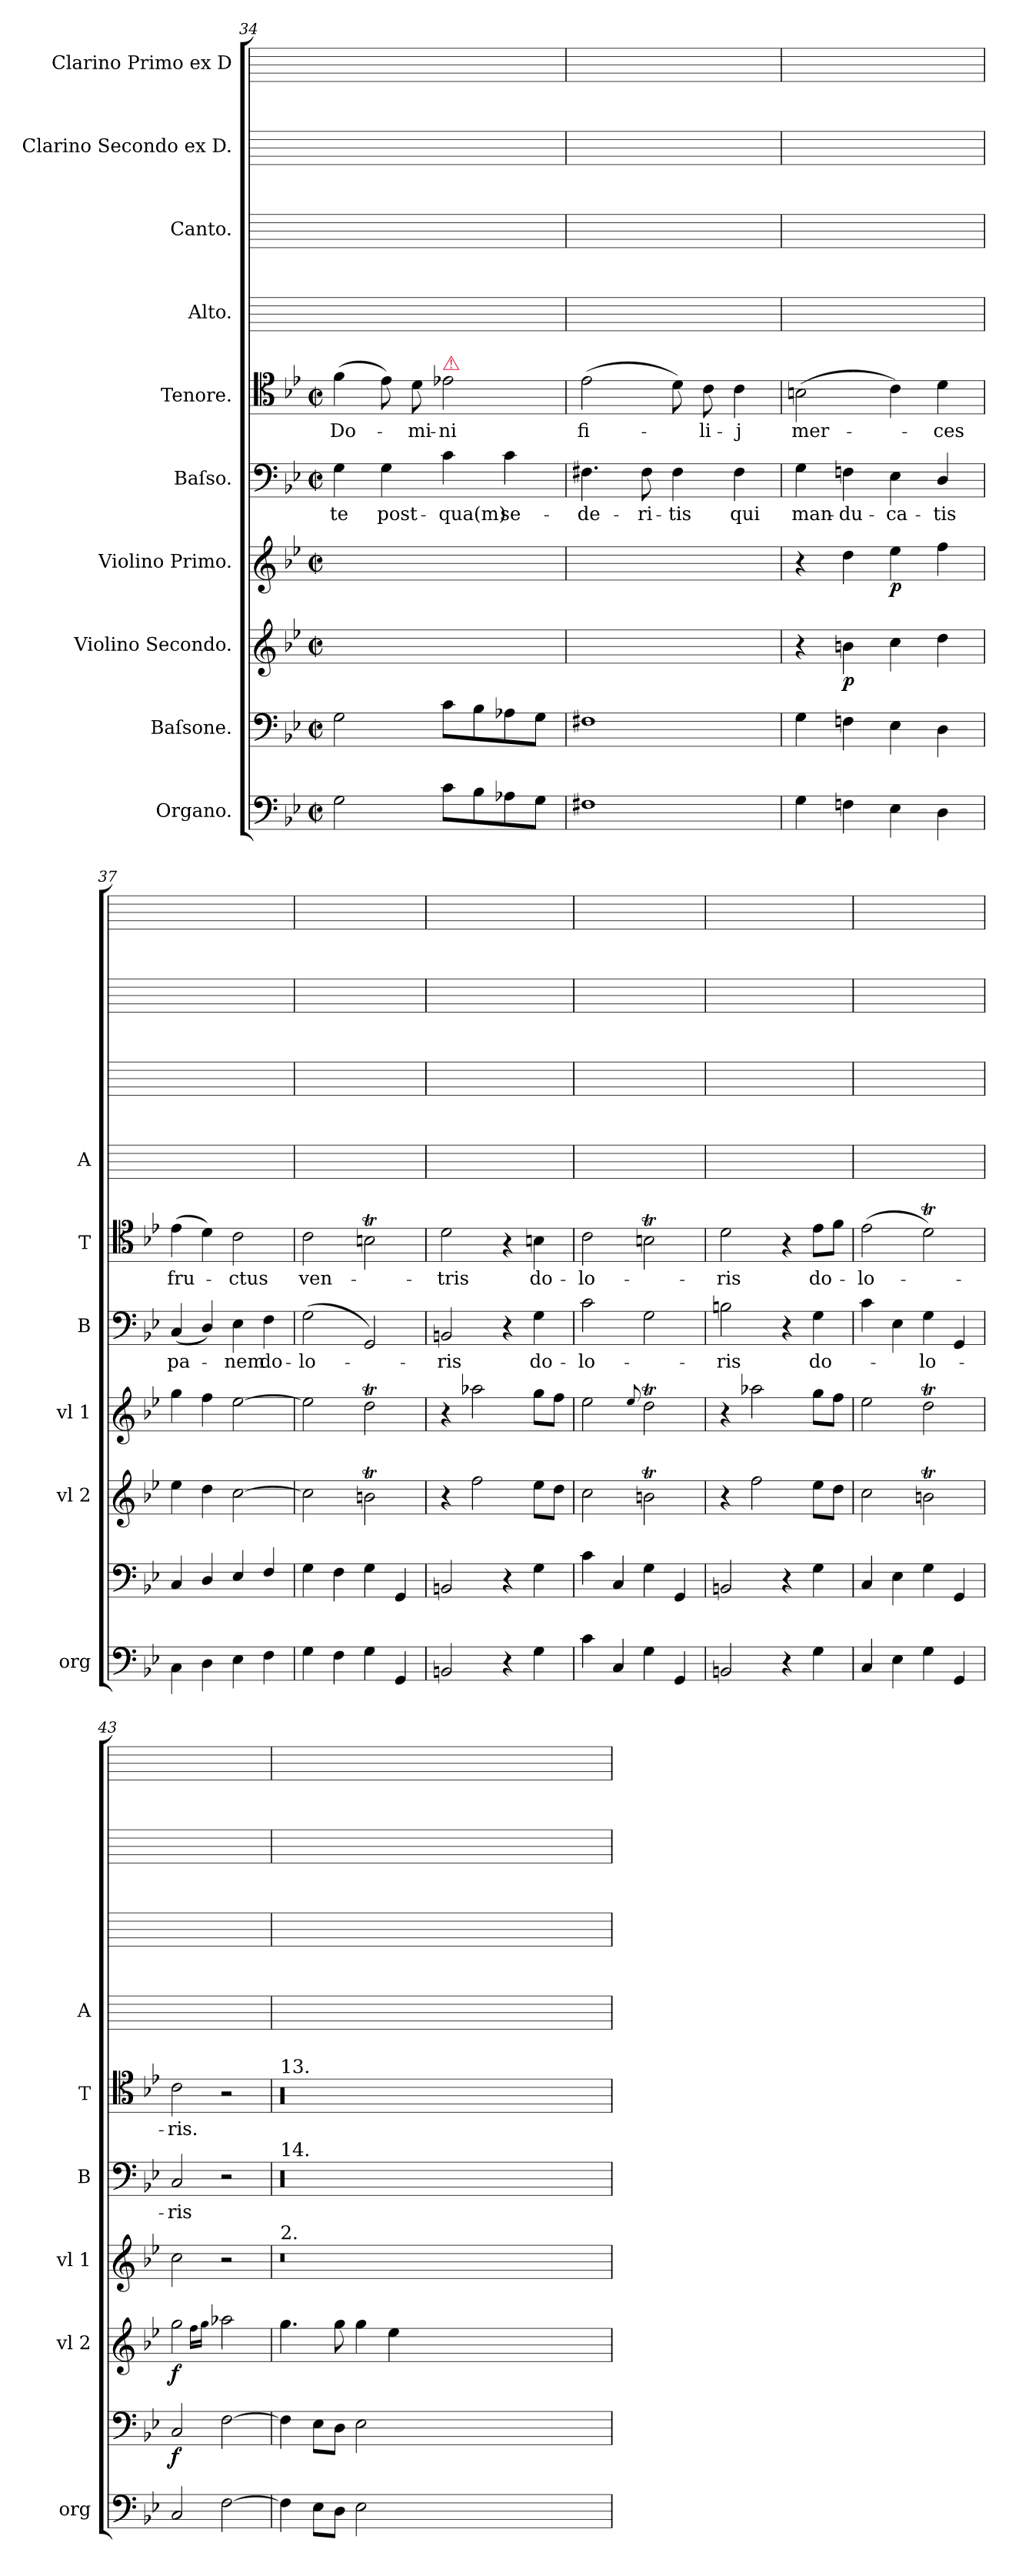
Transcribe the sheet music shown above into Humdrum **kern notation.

**kern	**kern	**dynam	**kern	**dynam	**kern	**dynam	**kern	**text	**kern	**text	**kern	**kern	**kern	**kern
*part10	*part9	*part9	*part8	*part8	*part7	*part7	*part6	*part6	*part5	*part5	*part4	*part3	*part2	*part1
*staff10	*staff9	*staff9	*staff8	*staff8	*staff7	*staff7	*staff6	*staff6	*staff5	*staff5	*staff4	*staff3	*staff2	*staff1
*I"Organo.	*I"Baſsone.	*	*I"Violino Secondo.	*	*I"Violino Primo.	*	*I"Baſso.	*	*I"Tenore.	*	*I"Alto.	*I"Canto.	*I"Clarino Secondo ex D.	*I"Clarino Primo ex D
*I'org	*	*	*I'vl 2	*	*I'vl 1	*	*I'B	*	*I'T	*	*I'A	*	*	*
*clefF4	*clefF4	*	*clefG2	*	*clefG2	*	*clefF4	*	*clefC4	*	*	*	*	*
*k[b-e-]	*k[b-e-]	*	*k[b-e-]	*	*k[b-e-]	*	*k[b-e-]	*	*k[b-e-]	*	*	*	*	*
*g:	*g:	*	*g:	*	*g:	*	*g:	*	*g:	*	*	*	*	*
*M2/2	*M2/2	*	*M2/2	*	*M2/2	*	*M2/2	*	*M2/2	*	*	*	*	*
*met(c|)	*met(c|)	*	*met(c|)	*	*met(c|)	*	*met(c|)	*	*met(c|)	*	*	*	*	*
=34	=34	=34	=34	=34	=34	=34	=34	=34	=34	=34	=34	=34	=34	=34
2G\	2G\	.	1ryy	.	1ryy	.	4G\	-te	(4f\	Do-	1ryy	1ryy	1ryy	1ryy
.	.	.	.	.	.	.	4G\	post-	8e-\)	.	.	.	.	.
.	.	.	.	.	.	.	.	.	8d\	-mi-	.	.	.	.
!	!	!	!	!	!	!	!	!	!LO:TX:a:color=crimson:t=⚠	!	!	!	!	!
8c\L	8c\L	.	.	.	.	.	4c\	-qua(m)	2e-X\	-ni	.	.	.	.
8B-\	8B-\	.	.	.	.	.	.	.	.	.	.	.	.	.
8A-X\	8A-X\	.	.	.	.	.	4c\	se-	.	.	.	.	.	.
8G\J	8G\J	.	.	.	.	.	.	.	.	.	.	.	.	.
=35	=35	=35	=35	=35	=35	=35	=35	=35	=35	=35	=35	=35	=35	=35
1F#X	1F#X	.	1ryy	.	1ryy	.	4.F#X\	-de-	(2e-\	fi-	1ryy	1ryy	1ryy	1ryy
.	.	.	.	.	.	.	8F#\	-ri-	.	.	.	.	.	.
.	.	.	.	.	.	.	4F#\	-tis	8d\)	.	.	.	.	.
.	.	.	.	.	.	.	.	.	8c\	-li-	.	.	.	.
.	.	.	.	.	.	.	4F#\	qui	4c\	-j	.	.	.	.
=36	=36	=36	=36	=36	=36	=36	=36	=36	=36	=36	=36	=36	=36	=36
4G\	4G\	.	4r	.	4r	.	4G\	man-	(2Bn\	mer-	1ryy	1ryy	1ryy	1ryy
4Fn\	4Fn\	.	4bn\	p	4dd\	.	4Fn\	-du-	.	.	.	.	.	.
4E-\	4E-\	.	4cc\	.	4ee-\	p	4E-\	-ca-	4c\)	.	.	.	.	.
4D\	4D\	.	4dd\	.	4ff\	.	4D/	-tis	4d\	-ces	.	.	.	.
=37	=37	=37	=37	=37	=37	=37	=37	=37	=37	=37	=37	=37	=37	=37
4C\	4C/	.	4ee-\	.	4gg\	.	(>4C/	pa-	(4e-\	fru-	1ryy	1ryy	1ryy	1ryy
4D\	4D/	.	4dd\	.	4ff\	.	4D/)	.	4d\)	.	.	.	.	.
4E-\	4E-/	.	[2cc\	.	[2ee-\	.	4E-\	-nem	2c\	-ctus	.	.	.	.
4F\	4F/	.	.	.	.	.	4F\	do-	.	.	.	.	.	.
=38	=38	=38	=38	=38	=38	=38	=38	=38	=38	=38	=38	=38	=38	=38
4G\	4G\	.	2cc\]	.	2ee-\]	.	(2G\	-lo-	2c\	ven-	1ryy	1ryy	1ryy	1ryy
4F\	4F\	.	.	.	.	.	.	.	.	.	.	.	.	.
4G\	4G\	.	2bnt\	.	2ddt\	.	2GG/)	.	2Bnt\	.	.	.	.	.
4GG/	4GG/	.	.	.	.	.	.	.	.	.	.	.	.	.
=39	=39	=39	=39	=39	=39	=39	=39	=39	=39	=39	=39	=39	=39	=39
2BBn/	2BBn/	.	4r	.	4r	.	2BBn/	-ris	2d\	-tris	1ryy	1ryy	1ryy	1ryy
.	.	.	2ff\	.	2aa-X\	.	.	.	.	.	.	.	.	.
4r	4r	.	.	.	.	.	4r	.	4r	.	.	.	.	.
4G\	4G\	.	8ee-\L	.	8gg\L	.	4G\	do-	4Bn\	do-	.	.	.	.
.	.	.	8dd\J	.	8ff\J	.	.	.	.	.	.	.	.	.
=40	=40	=40	=40	=40	=40	=40	=40	=40	=40	=40	=40	=40	=40	=40
4c\	4c\	.	2cc\	.	2ee-\	.	2c\	-lo-	2c\	-lo-	1ryy	1ryy	1ryy	1ryy
4C/	4C/	.	.	.	.	.	.	.	.	.	.	.	.	.
.	.	.	.	.	8qqee-/	.	.	.	.	.	.	.	.	.
4G\	4G\	.	2bnt\	.	2ddt\	.	2G\	.	2Bnt\	.	.	.	.	.
4GG/	4GG/	.	.	.	.	.	.	.	.	.	.	.	.	.
=41	=41	=41	=41	=41	=41	=41	=41	=41	=41	=41	=41	=41	=41	=41
2BBn/	2BBn/	.	4r	.	4r	.	2Bn\	-ris	2d\	-ris	1ryy	1ryy	1ryy	1ryy
.	.	.	2ff\	.	2aa-X\	.	.	.	.	.	.	.	.	.
4r	4r	.	.	.	.	.	4r	.	4r	.	.	.	.	.
4G\	4G\	.	8ee-\L	.	8gg\L	.	4G\	do-	8e-\L	do-	.	.	.	.
.	.	.	8dd\J	.	8ff\J	.	.	.	8f\J	.	.	.	.	.
=42	=42	=42	=42	=42	=42	=42	=42	=42	=42	=42	=42	=42	=42	=42
4C/	4C/	.	2cc\	.	2ee-\	.	4c\	.	(2e-\	-lo-	1ryy	1ryy	1ryy	1ryy
4E-\	4E-\	.	.	.	.	.	4E-\	.	.	.	.	.	.	.
4G\	4G\	.	2bnt\	.	2ddt\	.	4G\	-lo-	2dt\)	.	.	.	.	.
4GG/	4GG/	.	.	.	.	.	4GG/	.	.	.	.	.	.	.
=43	=43	=43	=43	=43	=43	=43	=43	=43	=43	=43	=43	=43	=43	=43
2C/	2C/	f	2gg\	f	2cc\	.	2C/	-ris	2c\	-ris.	1ryy	1ryy	1ryy	1ryy
.	.	.	16qqff\LL	.	.	.	.	.	.	.	.	.	.	.
.	.	.	16qqgg\JJ	.	.	.	.	.	.	.	.	.	.	.
[2F\	[2F\	.	2aa-X\	.	2r	.	2r	.	2r	.	.	.	.	.
=44	=44	=44	=44	=44	=44	=44	=44	=44	=44	=44	=44	=44	=44	=44
!	!	!	!	!	!	!	!	!	!LO:TX:a:t=13.	!	!	!	!	!
!	!	!	!	!	!	!	!LO:TX:a:t=14.	!	!	!	!	!	!	!
!	!	!	!	!	!LO:TX:a:t=2.	!	!	!	!	!	!	!	!	!
4F\]	4F\]	.	4.gg\	.	0r	.	00r	.	00r	.	1ryy	1ryy	1ryy	1ryy
8E-\L	8E-\L	.	.	.	.	.	.	.	.	.	.	.	.	.
8D\J	8D\J	.	8gg\	.	.	.	.	.	.	.	.	.	.	.
2E-\	2E-\	.	4gg\	.	.	.	.	.	.	.	.	.	.	.
.	.	.	4ee-\	.	.	.	.	.	.	.	.	.	.	.
0.ryy	0.ryy	.	0.ryy	.	.	.	.	.	.	.	0.ryy	0.ryy	0.ryy	0.ryy
.	.	.	.	.	0ryy	.	.	.	.	.	.	.	.	.
=	=	=	=	=	=	=	=	=	=	=	=	=	=	=
*-	*-	*-	*-	*-	*-	*-	*-	*-	*-	*-	*-	*-	*-	*-
